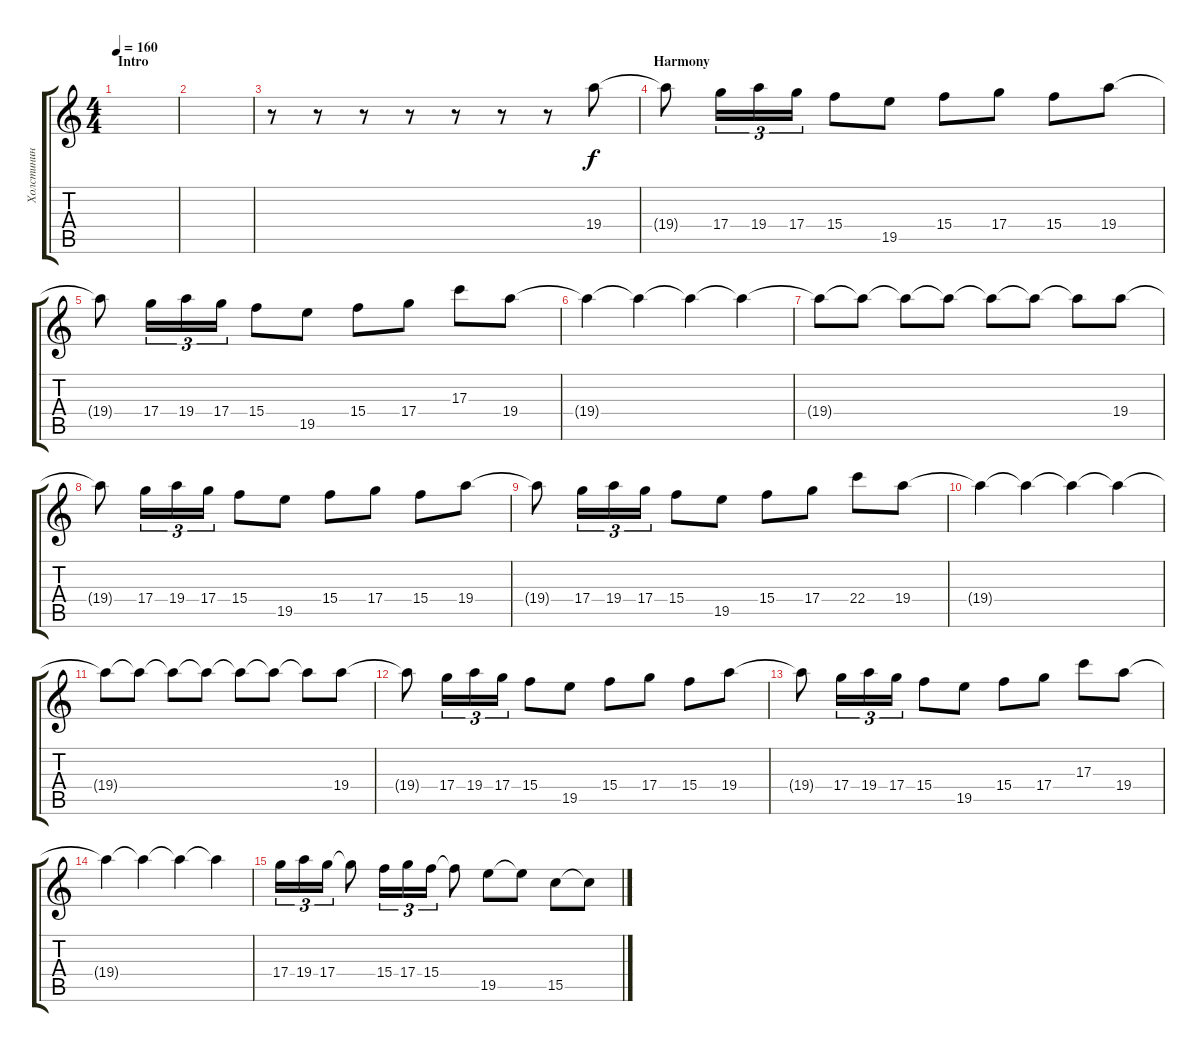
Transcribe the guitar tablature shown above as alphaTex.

\track ("Холстинин (Guitar 2)" "Холстинин ") {instrument distortionguitar}
\staff {score tabs}
\tuning (E4 B3 G3 D3 A2 E2) {hide}
\ts (4 4)
\section ("" "Intro ")
\tempo 160
\clef g2
\ks c
|
|
r.8 r.8 r.8 r.8 r.8 r.8 r.8 19.4.8 |
\section ("" "Harmony")
19.4{t}.8 17.4.16{tu (3 2)} 19.4.16{tu (3 2)} 17.4.16{tu (3 2)} 15.4.8 19.5.8 15.4.8 17.4.8 15.4.8 19.4.8 |
19.4{t}.8 17.4.16{tu (3 2)} 19.4.16{tu (3 2)} 17.4.16{tu (3 2)} 15.4.8 19.5.8 15.4.8 17.4.8 17.3.8 19.4.8 |
19.4{t}.4 19.4{t}.4 19.4{t}.4 19.4{t}.4 |
19.4{t}.8 19.4{t}.8 19.4{t}.8 19.4{t}.8 19.4{t}.8 19.4{t}.8 19.4{t}.8 19.4.8 |
19.4{t}.8 17.4.16{tu (3 2)} 19.4.16{tu (3 2)} 17.4.16{tu (3 2)} 15.4.8 19.5.8 15.4.8 17.4.8 15.4.8 19.4.8 |
19.4{t}.8 17.4.16{tu (3 2)} 19.4.16{tu (3 2)} 17.4.16{tu (3 2)} 15.4.8 19.5.8 15.4.8 17.4.8 22.4.8 19.4.8 |
19.4{t}.4 19.4{t}.4 19.4{t}.4 19.4{t}.4 |
19.4{t}.8 19.4{t}.8 19.4{t}.8 19.4{t}.8 19.4{t}.8 19.4{t}.8 19.4{t}.8 19.4.8 |
19.4{t}.8 17.4.16{tu (3 2)} 19.4.16{tu (3 2)} 17.4.16{tu (3 2)} 15.4.8 19.5.8 15.4.8 17.4.8 15.4.8 19.4.8 |
19.4{t}.8 17.4.16{tu (3 2)} 19.4.16{tu (3 2)} 17.4.16{tu (3 2)} 15.4.8 19.5.8 15.4.8 17.4.8 17.3.8 19.4.8 |
19.4{t}.4 19.4{t}.4 19.4{t}.4 19.4{t}.4 |
17.4.16{tu (3 2)} 19.4.16{tu (3 2)} 17.4.16{tu (3 2)} 17.4{t}.8 15.4.16{tu (3 2)} 17.4.16{tu (3 2)} 15.4.16{tu (3 2)} 15.4{t}.8 19.5.8 19.5{t}.8 15.5.8 15.5{t}.8
